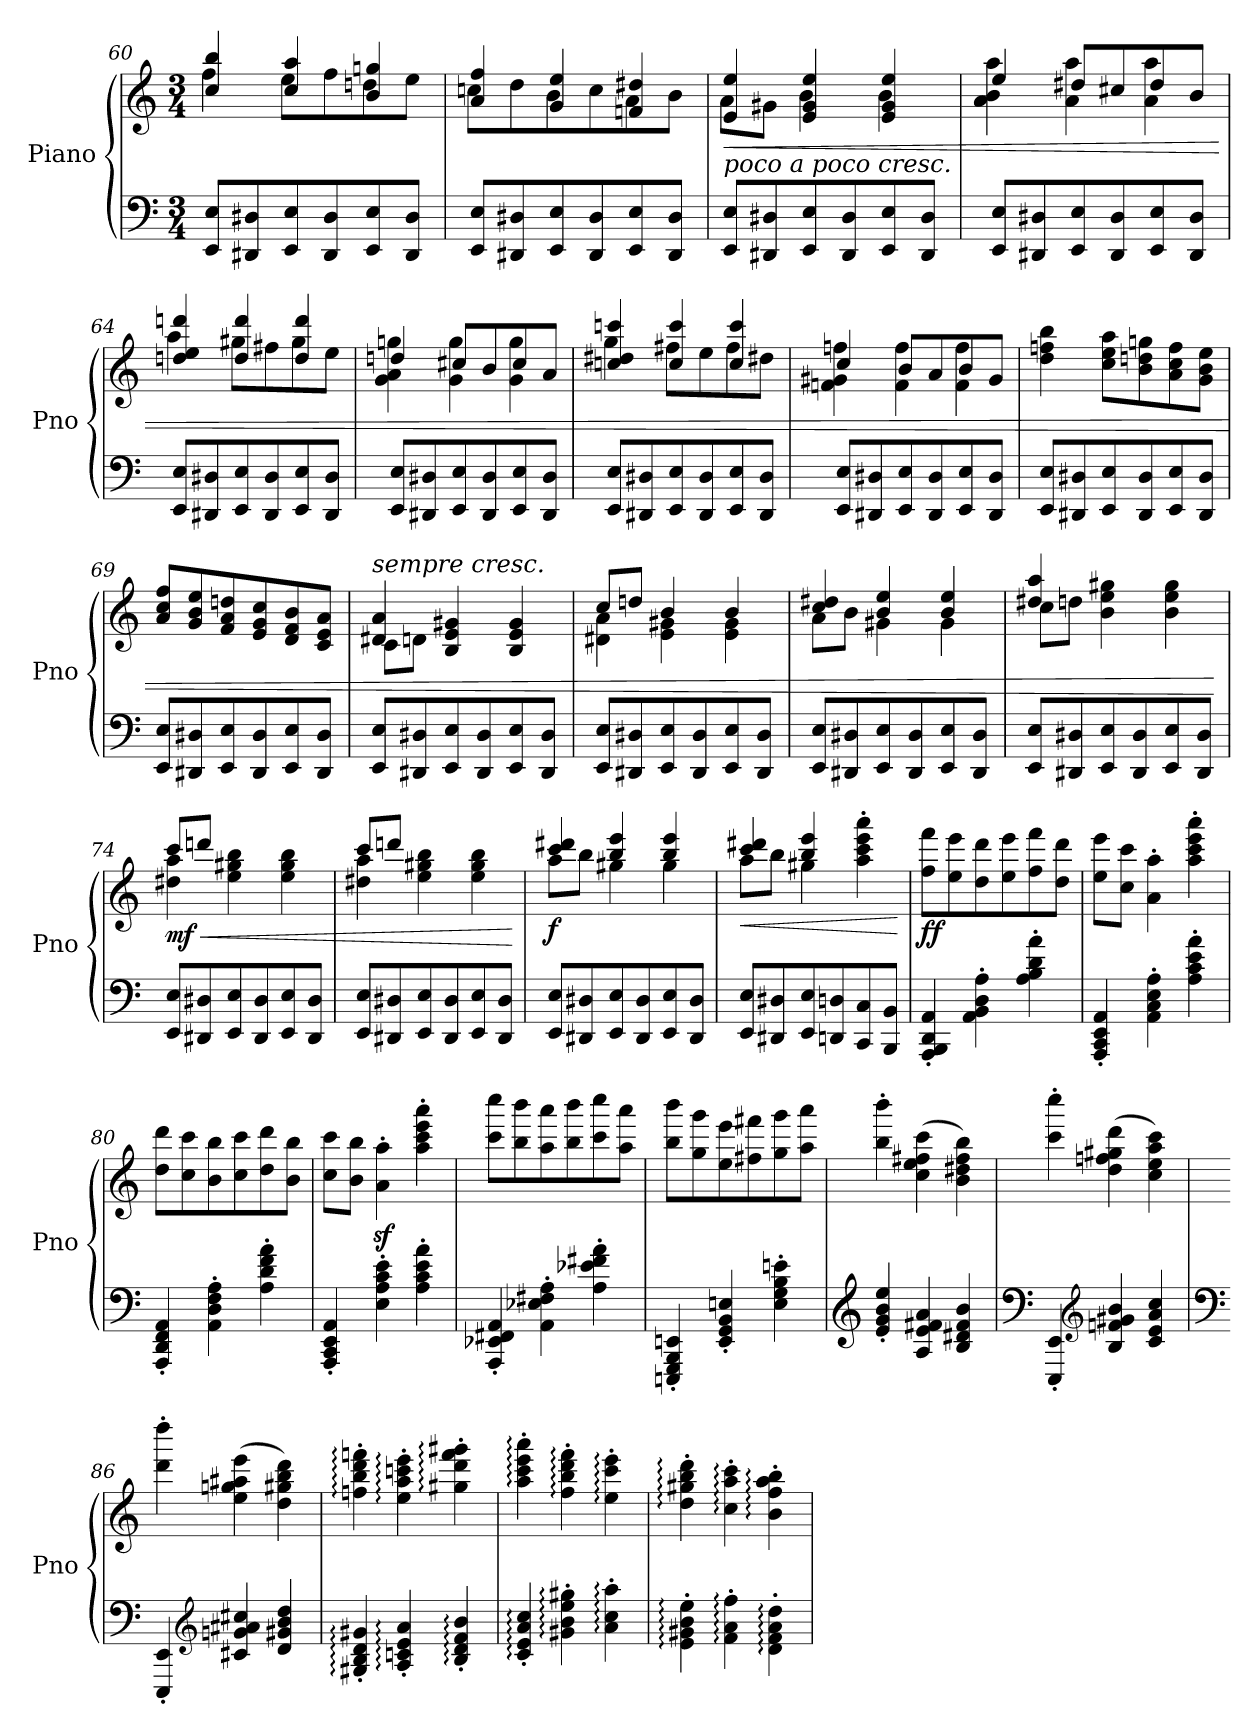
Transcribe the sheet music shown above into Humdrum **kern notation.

**kern	**kern	**dynam
*part1	*part1	*part1
*staff2	*staff1	*staff1/2
*I"Piano	*	*
*I'Pno	*	*
*clefF4	*clefG2	*
*k[]	*k[]	*
*M3/4	*M3/4	*
=60	=60	=60
*	*^	*
8EE/ 8E/L	4cc/ 4bb/	4ff\	.
8DD#X/ 8D#X/	.	.	.
8EE/ 8E/	4cc/ 4aa/	8ee\L	.
8DD#/ 8D#/	.	8ff\	.
8EE/ 8E/	4b/ 4ggn/	8ddn\	.
8DD#/ 8D#/J	.	8ee\J	.
!!LO:PB:g=z	!!
=61	=61	=61	=61
8EE/ 8E/L	4a/ 4ff/	8ccn\L	.
8DD#X/ 8D#X/	.	8dd\	.
8EE/ 8E/	4g/ 4ee/	8b\	.
8DD#/ 8D#/	.	8cc\	.
8EE/ 8E/	4fn/ 4dd#X/	8a\	.
8DD#/ 8D#/J	.	8b\J	.
=62	=62	=62	=62
!	!LO:TX:b:i:t=poco a poco cresc.	!	!
!	!	!	!LO:HP:b
8EE/ 8E/L	4e/ 4ee/	8a\L	<
8DD#X/ 8D#X/	.	8g#X\J	.
8EE/ 8E/	4e/ 4g#/ 4ee/	4b\	.
8DD#/ 8D#/	.	.	.
8EE/ 8E/	4e/ 4g#/ 4ee/	4b\	.
8DD#/ 8D#/J	.	.	.
=63	=63	=63	=63
8EE/ 8E/L	4ee/	4a\ 4b\ 4aa\	.
8DD#X/ 8D#X/	.	.	.
8EE/ 8E/	8dd#X/L	4a\ 4aa\	.
8DD#/ 8D#/	8cc#X/	.	.
8EE/ 8E/	8dd#/	4a\ 4aa\	.
8DD#/ 8D#/J	8b/J	.	.
=64	=64	=64	=64
8EE/ 8E/L	4ddn/ 4ee/ 4dddn/	4aa\	.
8DD#X/ 8D#X/	.	.	.
8EE/ 8E/	4dd/ 4ddd/	8gg#X\L	.
8DD#/ 8D#/	.	8ff#X\	.
8EE/ 8E/	4dd/ 4ddd/	8gg#\	.
8DD#/ 8D#/J	.	8ee\J	.
=65	=65	=65	=65
8EE/ 8E/L	4ddn/	4g\ 4a\ 4ggn\	.
8DD#X/ 8D#X/	.	.	.
8EE/ 8E/	8cc#X/L	4g\ 4gg\	.
8DD#/ 8D#/	8b/	.	.
8EE/ 8E/	8cc#/	4g\ 4gg\	.
8DD#/ 8D#/J	8a/J	.	.
!!LO:LB:g=z	!!
=66	=66	=66	=66
8EE/ 8E/L	4ccn/ 4dd#X/ 4cccn/	4gg\	.
8DD#X/ 8D#X/	.	.	.
8EE/ 8E/	4cc/ 4ccc/	8ff#X\L	.
8DD#/ 8D#/	.	8ee\	.
8EE/ 8E/	4cc/ 4ccc/	8ff#\	.
8DD#/ 8D#/J	.	8dd#X\J	.
=67	=67	=67	=67
8EE/ 8E/L	4cc/	4fn\ 4g#X\ 4ffn\	.
8DD#X/ 8D#X/	.	.	.
8EE/ 8E/	8b/L	4f\ 4ff\	.
8DD#/ 8D#/	8a/	.	.
8EE/ 8E/	8b/	4f\ 4ff\	.
8DD#/ 8D#/J	8g#/J	.	.
*	*v	*v	*
=68	=68	=68
8EE/ 8E/L	4dd\ 4ffn\ 4bb\	.
8DD#X/ 8D#X/	.	.
8EE/ 8E/	8cc\ 8ee\ 8aa\L	.
8DD#/ 8D#/	8b\ 8ddn\ 8ggn\	.
8EE/ 8E/	8a\ 8cc\ 8ff\	.
8DD#/ 8D#/J	8g\ 8b\ 8ee\J	.
=69	=69	=69
8EE/ 8E/L	8a/ 8cc/ 8ff/L	.
8DD#X/ 8D#X/	8g/ 8b/ 8ee/	.
8EE/ 8E/	8f/ 8a/ 8ddn/	.
8DD#/ 8D#/	8e/ 8g/ 8cc/	.
8EE/ 8E/	8d/ 8f/ 8b/	.
8DD#/ 8D#/J	8c/ 8e/ 8a/J	.
=70	=70	=70
*	*^	*
!	!LO:TX:a:i:t=sempre cresc.	!	!
8EE/ 8E/L	4d#X/ 4a/	8c\L	.
8DD#X/ 8D#X/	.	8dn\J	.
8EE/ 8E/	4B/ 4e/ 4g#X/	2ryy	.
8DD#/ 8D#/	.	.	.
8EE/ 8E/	4B/ 4e/ 4g#/	.	.
8DD#/ 8D#/J	.	.	.
!!LO:LB:g=z	!!
=71	=71	=71	=71
8EE/ 8E/L	8cc/L	4d#X\ 4a\	.
8DD#X/ 8D#X/	8ddn/J	.	.
8EE/ 8E/	4b/	4e\ 4g#X\	.
8DD#/ 8D#/	.	.	.
8EE/ 8E/	4b/	4e\ 4g#\	.
8DD#/ 8D#/J	.	.	.
=72	=72	=72	=72
8EE/ 8E/L	4cc/ 4dd#X/	8a\L	.
8DD#X/ 8D#X/	.	8b\J	.
8EE/ 8E/	4b/ 4ee/	4g#X\	.
8DD#/ 8D#/	.	.	.
8EE/ 8E/	4b/ 4ee/	4g#\	.
8DD#/ 8D#/J	.	.	.
=73	=73	=73	=73
8EE/ 8E/L	4dd#X/ 4aa/	8cc\L	.
8DD#X/ 8D#X/	.	8ddn\J	.
8EE/ 8E/	4b\ 4ee\ 4gg#X\	2ryy	.
8DD#/ 8D#/	.	.	.
8EE/ 8E/	4b\ 4ee\ 4gg#\	.	.
8DD#/ 8D#/J	.	.	.
*	*v	*v	*
.	.	[
=74	=74	=74
!	!	!LO:HP:b
*	*^	*
!	!	!	!LO:DY:n=1:b
8EE/ 8E/L	8ccc/L	4dd#X\ 4aa\	< mf
8DD#X/ 8D#X/	8dddn/J	.	.
8EE/ 8E/	4ee\ 4gg#X\ 4bb\	2ryy	.
8DD#/ 8D#/	.	.	.
8EE/ 8E/	4ee\ 4gg#\ 4bb\	.	.
8DD#/ 8D#/J	.	.	.
=75	=75	=75	=75
8EE/ 8E/L	8ccc/L	4dd#X\ 4aa\	.
8DD#X/ 8D#X/	8dddn/J	.	.
8EE/ 8E/	4ee\ 4gg#X\ 4bb\	2ryy	.
8DD#/ 8D#/	.	.	.
8EE/ 8E/	4ee\ 4gg#\ 4bb\	.	.
8DD#/ 8D#/J	.	.	.
*	*v	*v	*
.	.	[
!!LO:LB:g=z
=76	=76	=76
*	*^	*
!	!	!	!LO:DY:b
8EE/ 8E/L	4ccc/ 4ddd#X/	8aa\L	f
8DD#X/ 8D#X/	.	8bb\J	.
8EE/ 8E/	4bb/ 4eee/	4gg#X\	.
8DD#/ 8D#/	.	.	.
8EE/ 8E/	4bb/ 4eee/	4gg#\	.
8DD#/ 8D#/J	.	.	.
=77	=77	=77	=77
!	!	!	!LO:HP:b
8EE/ 8E/L	4ccc/ 4ddd#X/	8aa\L	<
8DD#X/ 8D#X/	.	8bb\J	.
8EE/ 8E/	4bb/ 4eee/	4gg#X\	.
8DDn/ 8Dn/	.	.	.
8CC/ 8C/	4aa\' 4ccc\' 4eee\' 4aaa\'	4ryy	.
8BBB/ 8BB/J	.	.	.
*	*v	*v	*
.	.	[
=78	=78	=78
!	!	!LO:DY:b
4AAA/' 4BBB/' 4DD/' 4AA/'	8ff\ 8fff\L	ff
.	8ee\ 8eee\	.
4AA\' 4BB\' 4D\' 4A\'	8dd\ 8ddd\	.
.	8ee\ 8eee\	.
4A\' 4B\' 4d\' 4a\'	8ff\ 8fff\	.
.	8dd\ 8ddd\J	.
=79	=79	=79
4AAA/' 4CC/' 4EE/' 4AA/'	8ee\ 8eee\L	.
.	8cc\ 8ccc\J	.
4AA\' 4C\' 4E\' 4A\'	4a\' 4aa\'	.
4A\' 4c\' 4e\' 4a\'	4aa\' 4ccc\' 4eee\' 4aaa\'	.
=80	=80	=80
4AAA/' 4DD/' 4FF/' 4AA/'	8dd\ 8ddd\L	.
.	8cc\ 8ccc\	.
4AA\' 4D\' 4F\' 4A\'	8b\ 8bb\	.
.	8cc\ 8ccc\	.
4A\' 4d\' 4f\' 4a\'	8dd\ 8ddd\	.
.	8b\ 8bb\J	.
!!LO:LB:g=z
=81	=81	=81
4AAA/' 4CC/' 4EE/' 4AA/'	8cc\ 8ccc\L	.
.	8b\ 8bb\J	.
4E\' 4A\' 4c\' 4e\'	4a\z<' 4aa\z<'	.
4A\' 4c\' 4e\' 4a\'	4aa\' 4ccc\' 4eee\' 4aaa\'	.
=82	=82	=82
4AAA/' 4EE-X/' 4FF#X/' 4AA/'	8ccc\ 8cccc\L	.
.	8bb\ 8bbb\	.
4AA\' 4E-X\' 4F#X\' 4A\'	8aa\ 8aaa\	.
.	8bb\ 8bbb\	.
4A\' 4e-X\' 4f#X\' 4a\'	8ccc\ 8cccc\	.
.	8aa\ 8aaa\J	.
=83	=83	=83
4EEEn/' 4GGG/' 4BBB/' 4EEn/'	8bb\ 8bbb\L	.
.	8gg\ 8ggg\	.
4EE/' 4GG/' 4BB/' 4En/'	8ee\ 8eee\	.
.	8ff#X\ 8fff#X\	.
4E\' 4G\' 4B\' 4en\'	8gg\ 8ggg\	.
.	8aa\ 8aaa\J	.
=84	=84	=84
*clefG2	*	*
4e/' 4g/' 4b/' 4ee/'	4bb\' 4bbb\'	.
4A/ 4e/ 4f#X/ 4a/	(4cc\ 4ee\ 4ff#X\ 4ccc\	.
4B/ 4d#X/ 4f#/ 4b/	4b\ 4dd#X\ 4ff#\ 4bb\)	.
=85	=85	=85
*clefF4	*	*
4EEE/' 4EE/'	4ccc\' 4cccc\'	.
*clefG2	*	*
4B/ 4fn/ 4g#X/ 4b/	(4dd\ 4ffn\ 4gg#X\ 4ddd\	.
4c/ 4e/ 4a/ 4cc/	4cc\ 4ee\ 4aa\ 4ccc\)	.
=86	=86	=86
*clefF4	*	*
4EEE/' 4EE/'	4ddd\' 4dddd\'	.
*clefG2	*	*
4c#X/ 4gn/ 4a#X/ 4cc#X/	(4ee\ 4ggn\ 4aa#X\ 4eee\	.
4d/ 4g#X/ 4b/ 4dd/	4dd\ 4gg#X\ 4bb\ 4ddd\)	.
!!LO:PB:g=z
=87	=87	=87
4G#X/:' 4B/:' 4d/:' 4g#X/:'	4ffn\:' 4bb\:' 4ddd\:' 4fffn\:'	.
4A/:' 4cn/:' 4e/:' 4a/:'	4ee\:' 4aa\:' 4cccn\:' 4eee\:'	.
4B/:' 4d/:' 4f/:' 4b/:'	4gg#X\:' 4ddd\:' 4fff\:' 4ggg#X\:'	.
=88	=88	=88
4c/:' 4e/:' 4a/:' 4cc/:'	4aa\:' 4ccc\:' 4eee\:' 4aaa\:'	.
4g#X\:' 4b\:' 4ee\:' 4gg#X\:'	4ff\:' 4bb\:' 4ddd\:' 4fff\:'	.
4a\:' 4cc\:' 4aa\:'	4ee\:' 4ccc\:' 4eee\:'	.
=89	=89	=89
4e\:' 4g#X\:' 4b\:' 4ee\:'	4dd\:' 4gg#X\:' 4bb\:' 4ddd\:'	.
4f\:' 4a\:' 4ff\:'	4cc\:' 4aa\:' 4ccc\:'	.
4d\:' 4f\:' 4a\:' 4dd\:'	4b\:' 4ff\:' 4aa\:' 4bb\:'	.
=	=	=
*-	*-	*-
